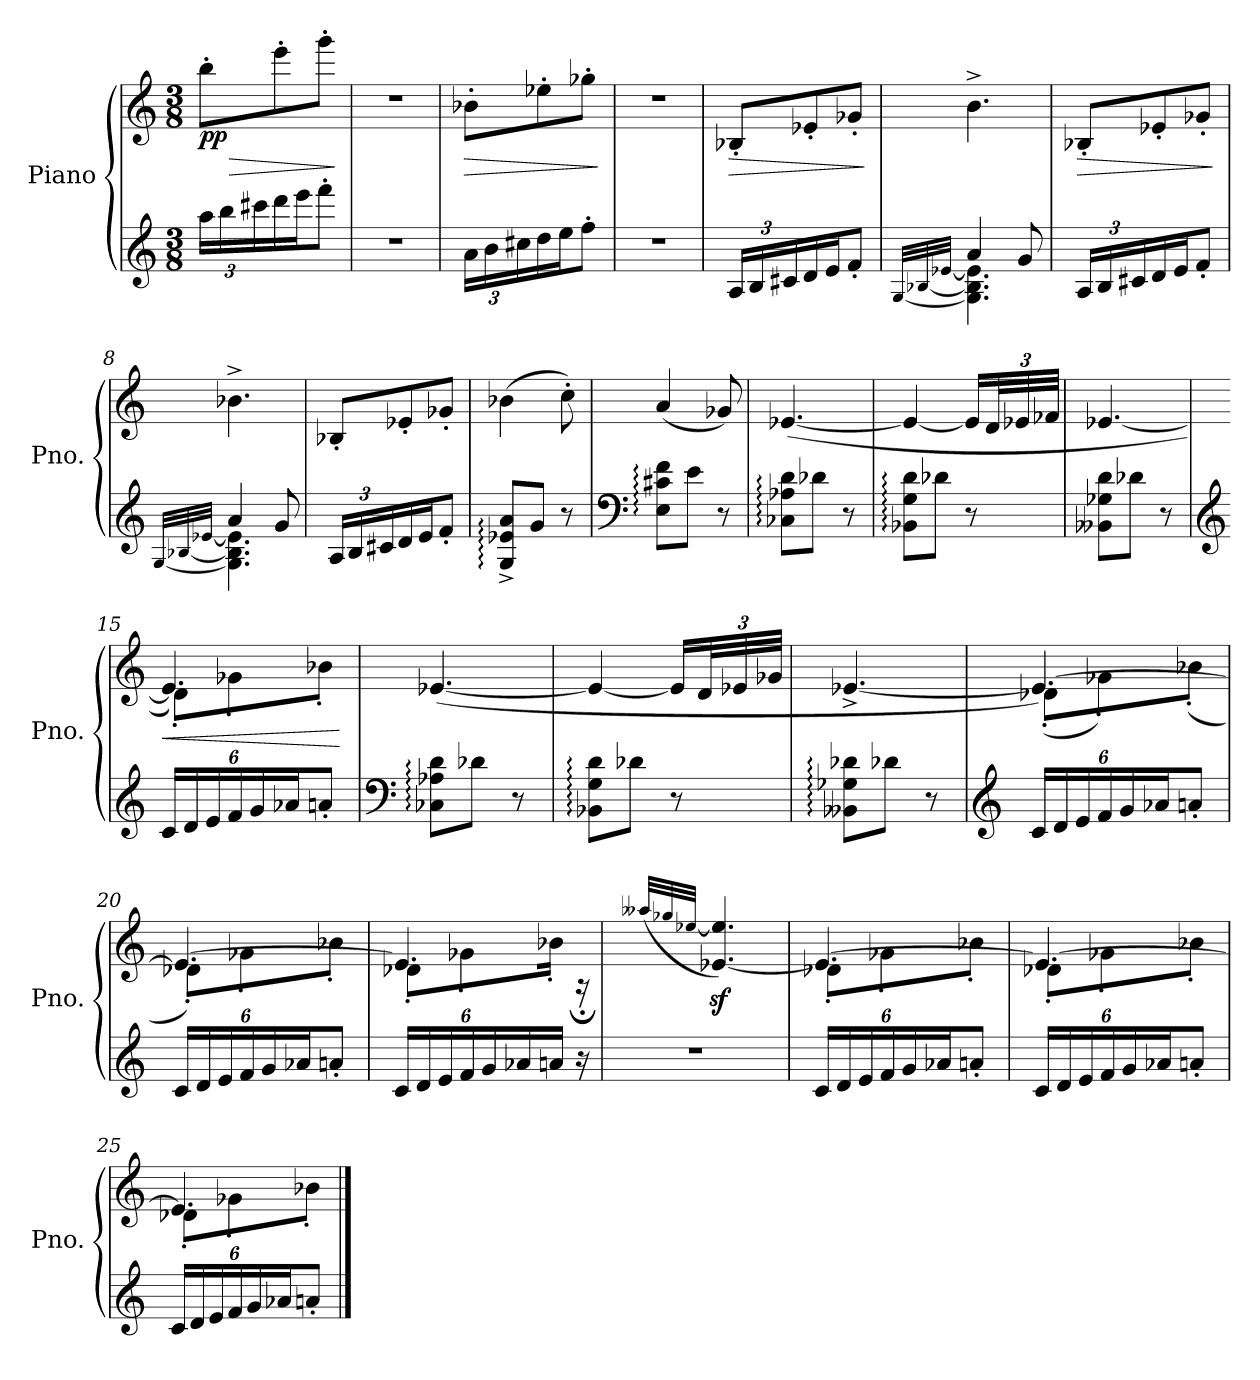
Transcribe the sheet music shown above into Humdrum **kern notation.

**kern	**kern	**dynam
*part1	*part1	*part1
*staff2	*staff1	*staff1/2
*I"Piano	*	*
*I'Pno.	*	*
*clefG2	*clefG2	*
*k[]	*k[]	*
*M3/8	*M3/8	*
*MM92	*MM92	*
*Xbrackettup	*	*
=1	=1	=1
!	!	!LO:HP:b
!	!	!LO:DY:n=1:b
24aa\LL	8bb'\L	> pp
24bb\	.	.
24ccc#X\	.	.
16ddd\	8eee'\	.
16eee\J	.	.
8fff'\J	8ggg'\J	.
.	.	]
=2	=2	=2
4.r	4.r	.
=3	=3	=3
!	!	!LO:HP:b
24a\LL	8b-X'\L	>
24b\	.	.
24cc#X\	.	.
16dd\	8ee-X'\	.
16ee\J	.	.
8ff'\J	8gg-X'\J	.
.	.	]
=4	=4	=4
4.r	4.r	.
=5	=5	=5
!	!	!LO:HP:b
24A/LL	8B-X'/L	>
24B/	.	.
24c#X/	.	.
16d/	8e-X'/	.
16e/J	.	.
8f'/J	8g-X'/J	.
.	.	]
!!LO:LB:g=z
=6	=6	=6
*^	*	*
.	[32qG/LLL	.	.
.	[32qB-X/	.	.
.	[32qe-X/JJJ	.	.
4a/	4.G\] 4.B-\] 4.e-\]	4.b^\	.
8g/	.	.	.
*v	*v	*	*
=7	=7	=7
!	!	!LO:HP:b
24A/LL	8B-X'/L	>
24B/	.	.
24c#X/	.	.
16d/	8e-X'/	.
16e/J	.	.
8f'/J	8g-X'/J	.
.	.	]
=8	=8	=8
*^	*	*
.	[32qG/LLL	.	.
.	[32qB-X/	.	.
.	[32qe-X/JJJ	.	.
4a/	4.G\] 4.B-\] 4.e-\]	4.b-X^\	.
8g/	.	.	.
*v	*v	*	*
=9	=9	=9
24A/LL	8B-X'/L	.
24B/	.	.
24c#X/	.	.
16d/	8e-X'/	.
16e/J	.	.
8f'/J	8g-X'/J	.
=10	=10	=10
8G/:^ 8e-X/:^ 8a/:^L	(>4b-X\	.
8g/J	.	.
8r	8cc'\)	.
!!LO:LB:g=z
=11	=11	=11
*clefF4	*	*
8E\: 8c#X\: 8f\:L	(<4a/	.
8e\J	.	.
8r	8g-X/)	.
=12	=12	=12
8C-X\: 8A-X\: 8d\:L	(>[4.e-X/	.
8d-X\J	.	.
8r	.	.
=13	=13	=13
8BB-X\: 8G\: 8d\:L	4e-/_	.
8d-X\J	.	.
8r	16e-/LL]	.
*	*Xbrackettup	*
.	48d/L	.
.	48e-X/	.
.	48f-X/JJJ	.
=14	=14	=14
8BB--X\ 8G-X\ 8d\L	[4.e-X/	.
8d-X\J	.	.
8r	.	.
=15	=15	=15
*clefG2	*	*
!	!	!LO:HP:b
*	*^	*
24c/LL	4.e-/])	8d'\L	<
24d/	.	.	.
24e/	.	.	.
24f/	.	8g-X'\	.
24g/	.	.	.
24a-X/J	.	.	.
8an'/J	.	8b-X'\J	.
*	*v	*v	*
.	.	[
!!LO:LB:g=z
=16	=16	=16
*clefF4	*	*
8C-X\: 8A-X\: 8d\:L	(>[4.e-X/	.
8d-X\J	.	.
8r	.	.
=17	=17	=17
8BB-X\: 8G\: 8d\:L	4e-/_	.
8d-X\J	.	.
8r	16e-/LL]	.
.	48d/L	.
.	48e-X/	.
.	48g-X/JJJ	.
=18	=18	=18
8BB--X\: 8G-X\: 8d-X\:L	[4.e-X^/	.
8d-X\J	.	.
8r	.	.
=19	=19	=19
*clefG2	*	*
*	*^	*
24c/LL	4.e-/_)	(<8d-X'\L	.
24d/	.	.	.
24e/	.	.	.
24f/	.	8g-X'\)	.
24g/	.	.	.
24a-X/J	.	.	.
8an'/J	.	(<8b-X'\J	.
=20	=20	=20	=20
24c/LL	4.e-/_	8d-X'\L)	.
24d/	.	.	.
24e/	.	.	.
24f/	.	8g-X'\	.
24g/	.	.	.
24a-X/J	.	.	.
8an'/J	.	8b-X'\J	.
!!LO:LB:g=z	!!
=21	=21	=21	=21
24c/LL	4.e-/]	8d-X'\L	.
24d/	.	.	.
24e/	.	.	.
24f/	.	8g-X'\	.
24g/	.	.	.
24a-X/	.	.	.
16an/JJ	.	16b-X'\Jk	.
16r	.	16r;<	.
*	*v	*v	*
=22	=22	=22
.	(<32qaa--X/LLL	.
.	32qgg-X/	.
.	[32qee-X/JJJ	.
4.r	[4.e-X/z< 4.ee-/]z<)	.
=23	=23	=23
*	*^	*
24c/LL	4.e-/_	8d-X'\L	.
24d/	.	.	.
24e/	.	.	.
24f/	.	8g-X'\	.
24g/	.	.	.
24a-X/J	.	.	.
8an'/J	.	8b-X'\J	.
=24	=24	=24	=24
24c/LL	4.e-/_	8d-X'\L	.
24d/	.	.	.
24e/	.	.	.
24f/	.	8g-X'\	.
24g/	.	.	.
24a-X/J	.	.	.
8an'/J	.	8b-X'\J	.
=25	=25	=25	=25
24c/LL	4.e-/]	8d-X'\L	.
24d/	.	.	.
24e/	.	.	.
24f/	.	8g-X'\	.
24g/	.	.	.
24a-X/J	.	.	.
8an'/J	.	8b-X'\J	.
*	*v	*v	*
==	==	==
*-	*-	*-
